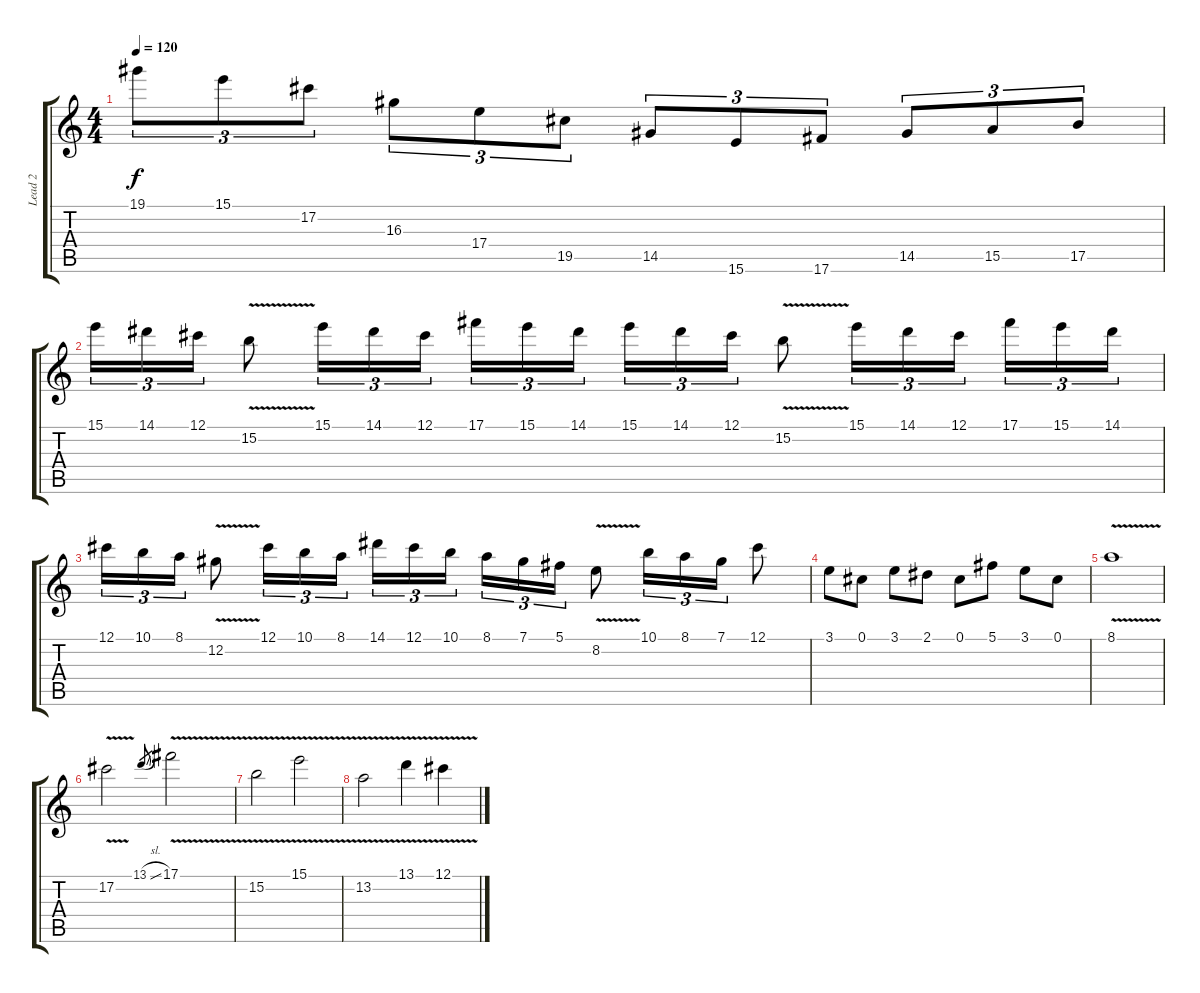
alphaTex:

\track ("Lead 2" "Lead 2") {instrument distortionguitar}
\staff {score tabs}
\tuning (Db4 Ab3 E3 B2 Gb2 Db2) {hide}
\ts (4 4)
\tempo 120
\clef g2
\ks c
19.1.8{tu (3 2) dy f} 15.1.8{tu (3 2)} 17.2.8{tu (3 2)} 16.3.8{tu (3 2)} 17.4.8{tu (3 2)} 19.5.8{tu (3 2)} 14.5.8{tu (3 2)} 15.6.8{tu (3 2)} 17.6.8{tu (3 2)} 14.5.8{tu (3 2)} 15.5.8{tu (3 2)} 17.5.8{tu (3 2)} |
15.1.16{tu (3 2)} 14.1.16{tu (3 2)} 12.1.16{tu (3 2)} 15.2{v}.8 15.1.16{tu (3 2)} 14.1.16{tu (3 2)} 12.1.16{tu (3 2)} 17.1.16{tu (3 2)} 15.1.16{tu (3 2)} 14.1.16{tu (3 2)} 15.1.16{tu (3 2)} 14.1.16{tu (3 2)} 12.1.16{tu (3 2)} 15.2{v}.8 15.1.16{tu (3 2)} 14.1.16{tu (3 2)} 12.1.16{tu (3 2)} 17.1.16{tu (3 2)} 15.1.16{tu (3 2)} 14.1.16{tu (3 2)} |
12.1.16{tu (3 2)} 10.1.16{tu (3 2)} 8.1.16{tu (3 2)} 12.2{v}.8 12.1.16{tu (3 2)} 10.1.16{tu (3 2)} 8.1.16{tu (3 2)} 14.1.16{tu (3 2)} 12.1.16{tu (3 2)} 10.1.16{tu (3 2)} 8.1.16{tu (3 2)} 7.1.16{tu (3 2)} 5.1.16{tu (3 2)} 8.2{v}.8 10.1.16{tu (3 2)} 8.1.16{tu (3 2)} 7.1.16{tu (3 2)} 12.1.8 |
3.1.8 0.1.8 3.1.8 2.1.8 0.1.8 5.1.8 3.1.8 0.1.8 |
8.1{v}.1 |
17.2{v}.2 13.1{sl}.8{gr} 17.1{v}.2 |
15.2{v}.2 15.1{v}.2 |
13.2{v}.2 13.1{v}.4 12.1{v}.4
